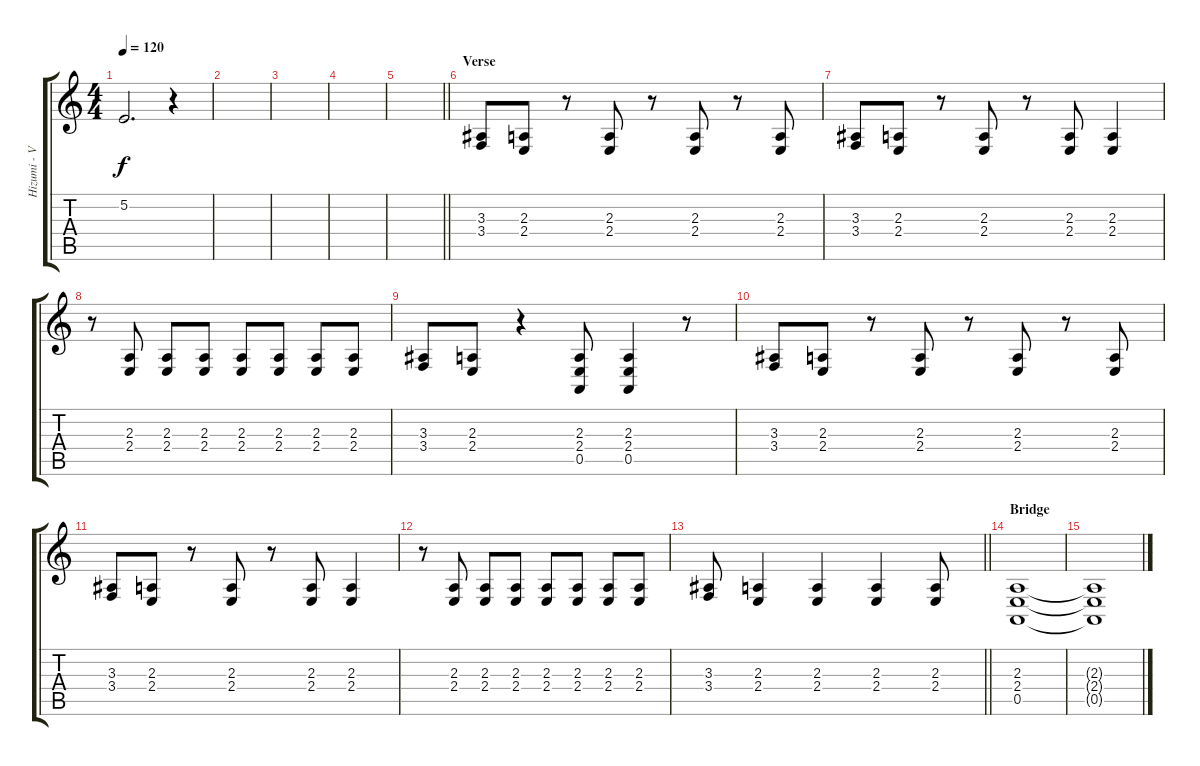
\track ("Hizumi - Vocals" "Hizumi - V") {instrument lead6voice}
\staff {score tabs}
\tuning (E4 B3 G3 D3 A2 E2) {hide}
\ts (4 4)
\tempo 120
\clef g2
\ks c
5.2.2{d dy f} r.4 |
|
|
|
\barLineRight lightlight
|
\section ("" "Verse")
(3.3 3.4).8 (2.3 2.4).8 r.8 (2.3 2.4).8 r.8 (2.3 2.4).8 r.8 (2.3 2.4).8 |
(3.3 3.4).8 (2.3 2.4).8 r.8 (2.3 2.4).8 r.8 (2.3 2.4).8 (2.3 2.4).4 |
r.8 (2.3 2.4).8 (2.3 2.4).8 (2.3 2.4).8 (2.3 2.4).8 (2.3 2.4).8 (2.3 2.4).8 (2.3 2.4).8 |
(3.3 3.4).8 (2.3 2.4).8 r.4 (2.3 2.4 0.5).8 (2.3 2.4 0.5).4 r.8 |
(3.3 3.4).8 (2.3 2.4).8 r.8 (2.3 2.4).8 r.8 (2.3 2.4).8 r.8 (2.3 2.4).8 |
(3.3 3.4).8 (2.3 2.4).8 r.8 (2.3 2.4).8 r.8 (2.3 2.4).8 (2.3 2.4).4 |
r.8 (2.3 2.4).8 (2.3 2.4).8 (2.3 2.4).8 (2.3 2.4).8 (2.3 2.4).8 (2.3 2.4).8 (2.3 2.4).8 |
\barLineRight lightlight
(3.3 3.4).8 (2.3 2.4).4 (2.3 2.4).4 (2.3 2.4).4 (2.3 2.4).8 |
\section ("" "Bridge")
(2.3 2.4 0.5).1 |
(2.3{t} 2.4{t} 0.5{t}).1
